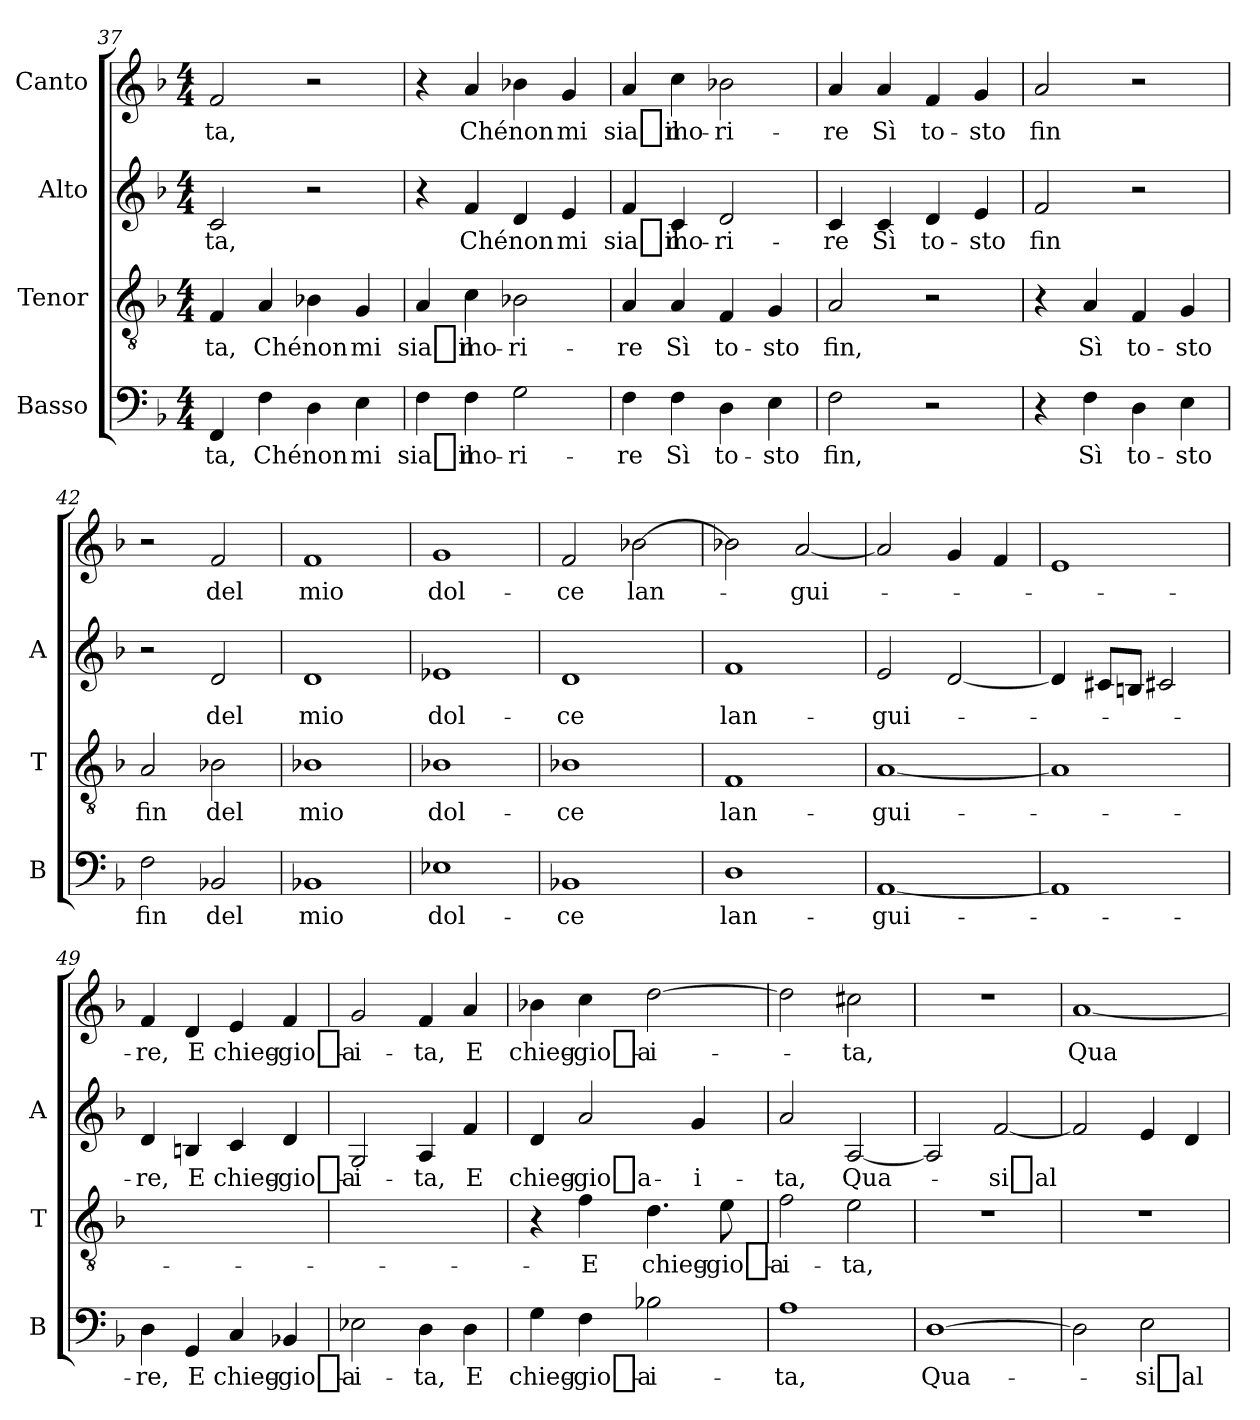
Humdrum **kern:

**kern	**text	**kern	**text	**kern	**text	**kern	**text
*part4	*part4	*part3	*part3	*part2	*part2	*part1	*part1
*staff4	*staff4	*staff3	*staff3	*staff2	*staff2	*staff1	*staff1
*I"Basso	*	*I"Tenor	*	*I"Alto	*	*I"Canto	*
*I'B	*	*I'T	*	*I'A	*	*	*
*clefF4	*	*clefGv2	*	*clefG2	*	*clefG2	*
*k[b-]	*	*k[b-]	*	*k[b-]	*	*k[b-]	*
*F:	*	*F:	*	*F:	*	*F:	*
*M4/4	*	*M4/4	*	*M4/4	*	*M4/4	*
=37	=37	=37	=37	=37	=37	=37	=37
4FF	-ta,	4F	-ta,	2c	-ta,	2f	-ta,
4F	-Ché	4A	-Ché	.	.	.	.
4D	-non	4B-X	-non	2r	.	2r	.
4E	-mi	4G	-mi	.	.	.	.
=38	=38	=38	=38	=38	=38	=38	=38
4F	-sia_il	4A	-sia_il	4r	.	4r	.
4F	mo-	4c	mo-	4f	-Ché	4a	-Ché
2G	ri-	2B-X	ri-	4d	-non	4b-X	-non
.	.	.	.	4e	-mi	4g	-mi
=39	=39	=39	=39	=39	=39	=39	=39
4F	-re	4A	-re	4f	-sia_il	4a	-sia_il
4F	-Sì	4A	-Sì	4c	mo-	4cc	mo-
4D	to-	4F	to-	2d	ri-	2b-X	ri-
4E	-sto	4G	-sto	.	.	.	.
=40	=40	=40	=40	=40	=40	=40	=40
2F	-fin,	2A	-fin,	4c	-re	4a	-re
.	.	.	.	4c	-Sì	4a	-Sì
2r	.	2r	.	4d	to-	4f	to-
.	.	.	.	4e	-sto	4g	-sto
=41	=41	=41	=41	=41	=41	=41	=41
4r	.	4r	.	2f	-fin	2a	-fin
4F	-Sì	4A	-Sì	.	.	.	.
4D	to-	4F	to-	2r	.	2r	.
4E	-sto	4G	-sto	.	.	.	.
=42	=42	=42	=42	=42	=42	=42	=42
2F	-fin	2A	-fin	2r	.	2r	.
2BB-X	-del	2B-X	-del	2d	-del	2f	-del
=43	=43	=43	=43	=43	=43	=43	=43
1BB-X	-mio	1B-X	-mio	1d	-mio	1f	-mio
=44	=44	=44	=44	=44	=44	=44	=44
1E-X	dol-	1B-X	dol-	1e-X	dol-	1g	dol-
=45	=45	=45	=45	=45	=45	=45	=45
1BB-X	-ce	1B-X	-ce	1d	-ce	2f	-ce
.	.	.	.	.	.	[2b-X	lan-
=46	=46	=46	=46	=46	=46	=46	=46
1D	lan-	1F	lan-	1f	lan-	2b-X]	.
.	.	.	.	.	.	[2a	gui-
=47	=47	=47	=47	=47	=47	=47	=47
[1AA	gui-	[1A	gui-	2e	gui-	2a]	.
.	.	.	.	[2d	.	4g	.
.	.	.	.	.	.	4f	.
=48	=48	=48	=48	=48	=48	=48	=48
1AA]	.	1A]	.	4d]	.	1e	.
.	.	.	.	8c#XL	.	.	.
.	.	.	.	8BJ	.	.	.
.	.	.	.	2c#X	.	.	.
=49	=49	=49	=49	=49	=49	=49	=49
4D	-re,	1ryy	.	4d	-re,	4f	-re,
4GG	-E	.	.	4B	-E	4d	-E
4C	chieg-	.	.	4c	chieg-	4e	chieg-
4BB-X	gio_a-	.	.	4d	gio_a-	4f	gio_a-
=50	=50	=50	=50	=50	=50	=50	=50
2E-X	i-	1ryy	.	2G	i-	2g	i-
4D	-ta,	.	.	4A	-ta,	4f	-ta,
4D	-E	.	.	4f	-E	4a	-E
=51	=51	=51	=51	=51	=51	=51	=51
4G	chieg-	4r	.	4d	chieg-	4b-X	chieg-
4F	gio_a-	4f	-E	2a	gio_a-	4cc	gio_a-
2B-X	i-	4.d	chieg-	.	.	[2dd	i-
.	.	.	.	4g	i-	.	.
.	.	8e	gio_a-	.	.	.	.
=52	=52	=52	=52	=52	=52	=52	=52
1A	-ta,	2f	i-	2a	-ta,	2dd]	.
.	.	2e	-ta,	[2A	Qua-	2cc#X	-ta,
=53	=53	=53	=53	=53	=53	=53	=53
[1D	Qua-	1r	.	2A]	.	1r	.
.	.	.	.	[2f	-si_al	.	.
=54	=54	=54	=54	=54	=54	=54	=54
2D]	.	1r	.	2f]	.	[1a	Qua-
2E	-si_al	.	.	4e	.	.	.
.	.	.	.	4d	.	.	.
=	=	=	=	=	=	=	=
*-	*-	*-	*-	*-	*-	*-	*-
